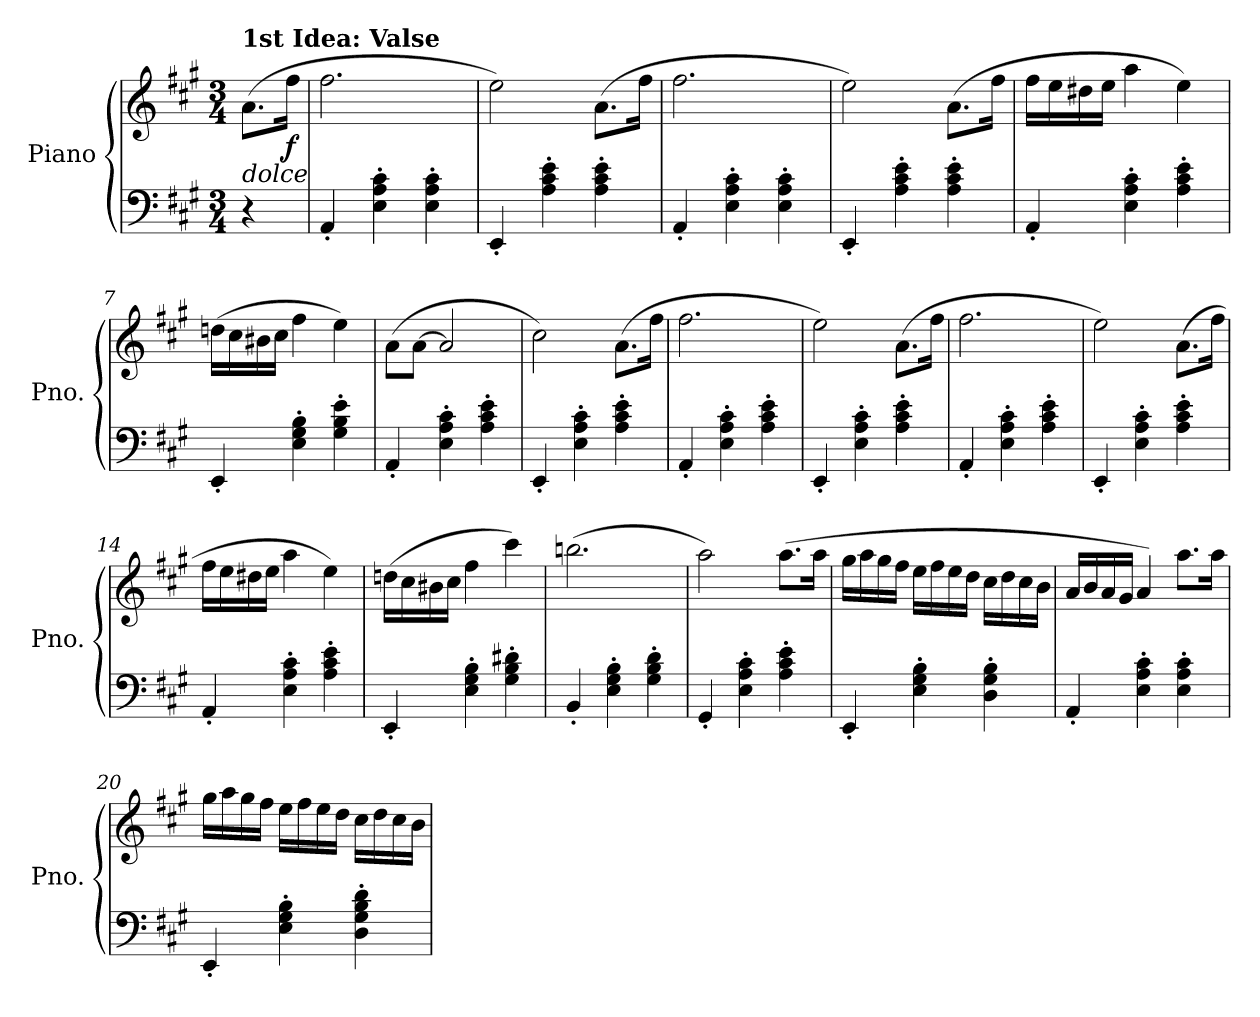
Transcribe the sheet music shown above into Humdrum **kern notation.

**kern	**kern	**dynam
*part1	*part1	*part1
*staff2	*staff1	*staff1/2
*I"Piano	*	*
*I'Pno.	*	*
*clefF4	*clefG2	*
*k[f#c#g#]	*k[f#c#g#]	*
*A:	*A:	*
*M3/4	*M3/4	*
*MM172	*MM172	*
=1	=1	=1
!	!LO:TX:b:i:t=dolce	!
!	!LO:TX:a:B:t=1st Idea&colon; Valse	!
4r	(>8.a\L	.
!	!	!LO:DY:b
.	16ff#\Jk	f
=2	=2	=2
4AA'/	2.ff#\	.
4E\' 4A\' 4c#\'	.	.
4E\' 4A\' 4c#\'	.	.
=3	=3	=3
4EE'/	2ee\)	.
4A\' 4c#\' 4e\'	.	.
4A\' 4c#\' 4e\'	(>8.a\L	.
.	16ff#\Jk	.
=4	=4	=4
4AA'/	2.ff#\	.
4E\' 4A\' 4c#\'	.	.
4E\' 4A\' 4c#\'	.	.
=5	=5	=5
4EE'/	2ee\)	.
4A\' 4c#\' 4e\'	.	.
4A\' 4c#\' 4e\'	(>8.a\L	.
.	16ff#\Jk	.
=6	=6	=6
4AA'/	16ff#\LL	.
.	16ee\	.
.	16dd#X\	.
.	16ee\JJ	.
4E\' 4A\' 4c#\'	4aa\	.
4A\' 4c#\' 4e\'	4ee\)	.
=7	=7	=7
4EE'/	(>16ddn\LL	.
.	16cc#\	.
.	16b#X\	.
.	16cc#\JJ	.
4E\' 4G#\' 4B\'	4ff#\	.
4G#\' 4B\' 4e\'	4ee\)	.
=8	=8	=8
4AA'/	(>8a\L	.
.	[8a\J	.
4E\' 4A\' 4c#\'	2a/]	.
4A\' 4c#\' 4e\'	.	.
!!LO:LB:g=z
=9	=9	=9
4EE'/	2cc#\)	.
4E\' 4A\' 4c#\'	.	.
4A\' 4c#\' 4e\'	(>8.a\L	.
.	16ff#\Jk	.
=10	=10	=10
4AA'/	2.ff#\	.
4E\' 4A\' 4c#\'	.	.
4A\' 4c#\' 4e\'	.	.
=11	=11	=11
4EE'/	2ee\)	.
4E\' 4A\' 4c#\'	.	.
4A\' 4c#\' 4e\'	(>8.a\L	.
.	16ff#\Jk	.
=12	=12	=12
4AA'/	2.ff#\	.
4E\' 4A\' 4c#\'	.	.
4A\' 4c#\' 4e\'	.	.
=13	=13	=13
4EE'/	2ee\)	.
4E\' 4A\' 4c#\'	.	.
4A\' 4c#\' 4e\'	(>8.a\L	.
.	16ff#\Jk	.
=14	=14	=14
4AA'/	16ff#\LL	.
.	16ee\	.
.	16dd#X\	.
.	16ee\JJ	.
4E\' 4A\' 4c#\'	4aa\	.
4A\' 4c#\' 4e\'	4ee\)	.
=15	=15	=15
4EE'/	(>16ddn\LL	.
.	16cc#\	.
.	16b#X\	.
.	16cc#\JJ	.
4E\' 4G#\' 4B\'	4ff#\	.
4G#\' 4B\' 4d#X\'	4ccc#\)	.
=16	=16	=16
4BB'/	(>2.bbn\	.
4E\' 4G#\' 4B\'	.	.
4G#\' 4B\' 4d\'	.	.
!!LO:LB:g=z
=17	=17	=17
4GG#'/	2aa\)	.
4E\' 4A\' 4c#\'	.	.
4A\' 4c#\' 4e\'	(>8.aa\L	.
.	16aa\Jk	.
=18	=18	=18
4EE'/	16gg#\LL	.
.	16aa\	.
.	16gg#\	.
.	16ff#\JJ	.
4E\' 4G#\' 4B\'	16ee\LL	.
.	16ff#\	.
.	16ee\	.
.	16dd\JJ	.
4D\' 4G#\' 4B\'	16cc#\LL	.
.	16dd\	.
.	16cc#\	.
.	16b\JJ	.
=19	=19	=19
4AA'/	16a/LL	.
.	16b/	.
.	16a/	.
.	16g#/JJ	.
4E\' 4A\' 4c#\'	4a/)	.
4E\' 4A\' 4c#\'	8.aa\L	.
.	16aa\Jk	.
=20	=20	=20
4EE'/	16gg#\LL	.
.	16aa\	.
.	16gg#\	.
.	16ff#\JJ	.
4E\' 4G#\' 4B\'	16ee\LL	.
.	16ff#\	.
.	16ee\	.
.	16dd\JJ	.
4D\' 4G#\' 4B\' 4d\'	16cc#\LL	.
.	16dd\	.
.	16cc#\	.
.	16b\JJ	.
=	=	=
*-	*-	*-
